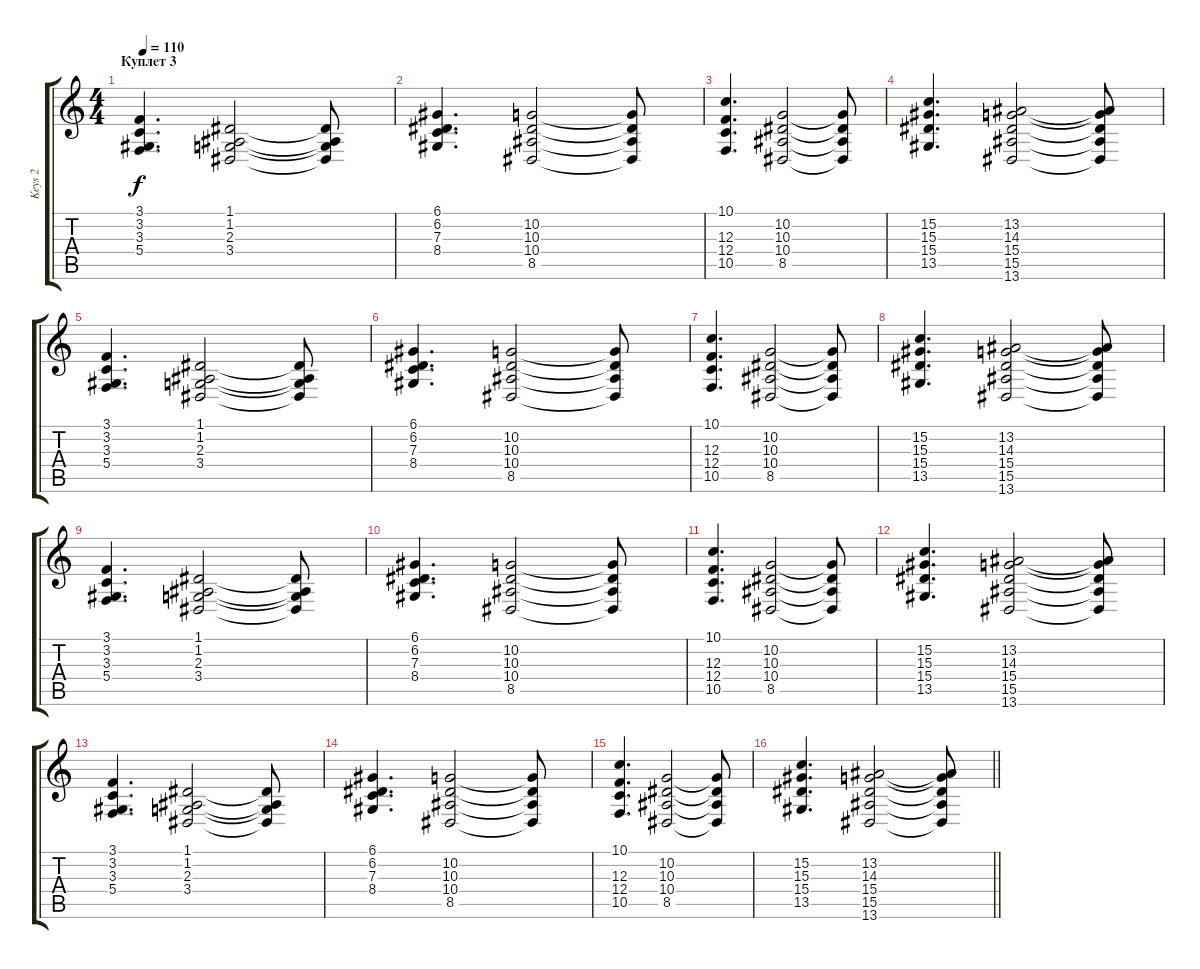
\track ("Keys 2" "Keys 2") {instrument stringensemble1}
\staff {score tabs}
\tuning (D4 A3 F3 C3 G2 D2) {hide}
\ts (4 4)
\section ("" "Куплет 3")
\tempo 110
\clef g2
\ks c
(3.1 3.2 3.3 5.4).4{d dy f} (1.1 1.2 2.3 3.4).2 (1.1{t} 1.2{t} 2.3{t} 3.4{t}).8 |
(6.1 6.2 7.3 8.4).4{d} (10.2 10.3 10.4 8.5).2 (10.2{t} 10.3{t} 10.4{t} 8.5{t}).8 |
(10.1 12.3 12.4 10.5).4{d} (10.2 10.3 10.4 8.5).2 (10.2{t} 10.3{t} 10.4{t} 8.5{t}).8 |
(15.2 15.3 15.4 13.5).4{d} (13.2 14.3 15.4 15.5 13.6).2 (13.2{t} 14.3{t} 15.4{t} 15.5{t} 13.6{t}).8 |
(3.1 3.2 3.3 5.4).4{d} (1.1 1.2 2.3 3.4).2 (1.1{t} 1.2{t} 2.3{t} 3.4{t}).8 |
(6.1 6.2 7.3 8.4).4{d} (10.2 10.3 10.4 8.5).2 (10.2{t} 10.3{t} 10.4{t} 8.5{t}).8 |
(10.1 12.3 12.4 10.5).4{d} (10.2 10.3 10.4 8.5).2 (10.2{t} 10.3{t} 10.4{t} 8.5{t}).8 |
(15.2 15.3 15.4 13.5).4{d} (13.2 14.3 15.4 15.5 13.6).2 (13.2{t} 14.3{t} 15.4{t} 15.5{t} 13.6{t}).8 |
(3.1 3.2 3.3 5.4).4{d} (1.1 1.2 2.3 3.4).2 (1.1{t} 1.2{t} 2.3{t} 3.4{t}).8 |
(6.1 6.2 7.3 8.4).4{d} (10.2 10.3 10.4 8.5).2 (10.2{t} 10.3{t} 10.4{t} 8.5{t}).8 |
(10.1 12.3 12.4 10.5).4{d} (10.2 10.3 10.4 8.5).2 (10.2{t} 10.3{t} 10.4{t} 8.5{t}).8 |
(15.2 15.3 15.4 13.5).4{d} (13.2 14.3 15.4 15.5 13.6).2 (13.2{t} 14.3{t} 15.4{t} 15.5{t} 13.6{t}).8 |
(3.1 3.2 3.3 5.4).4{d} (1.1 1.2 2.3 3.4).2 (1.1{t} 1.2{t} 2.3{t} 3.4{t}).8 |
(6.1 6.2 7.3 8.4).4{d} (10.2 10.3 10.4 8.5).2 (10.2{t} 10.3{t} 10.4{t} 8.5{t}).8 |
(10.1 12.3 12.4 10.5).4{d} (10.2 10.3 10.4 8.5).2 (10.2{t} 10.3{t} 10.4{t} 8.5{t}).8 |
\barLineRight lightlight
(15.2 15.3 15.4 13.5).4{d} (13.2 14.3 15.4 15.5 13.6).2 (13.2{t} 14.3{t} 15.4{t} 15.5{t} 13.6{t}).8
